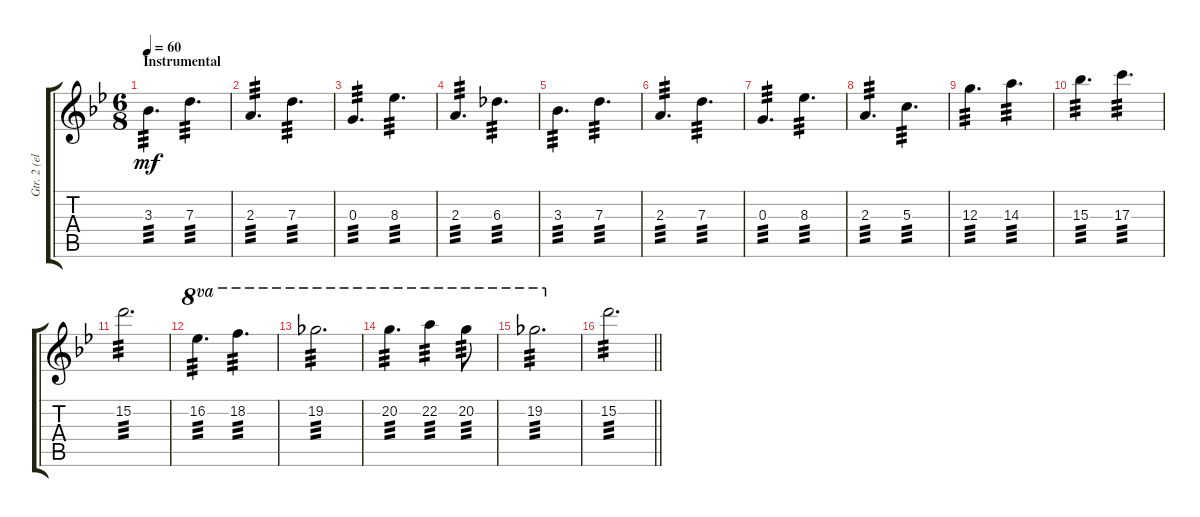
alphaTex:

\track ("Gtr. 2 (elec.)" "Gtr. 2 (el") {instrument distortionguitar}
\staff {score tabs}
\tuning (E4 B3 G3 D3 A2 E2) {hide}
\ts (6 8)
\section ("" "Instrumental")
\tempo 60
\clef g2
\ks bb
3.3.4{d tp 3 dy mf} 7.3.4{d tp 3} |
2.3.4{d tp 3} 7.3.4{d tp 3} |
0.3.4{d tp 3} 8.3.4{d tp 3} |
2.3.4{d tp 3} 6.3.4{d tp 3} |
3.3.4{d tp 3} 7.3.4{d tp 3} |
2.3.4{d tp 3} 7.3.4{d tp 3} |
0.3.4{d tp 3} 8.3.4{d tp 3} |
2.3.4{d tp 3} 5.3.4{d tp 3} |
12.3.4{d tp 3} 14.3.4{d tp 3} |
15.3.4{d tp 3} 17.3.4{d tp 3} |
15.2.2{d tp 3} |
16.2.4{d ot 8va tp 3} 18.2.4{d ot 8va tp 3} |
19.2.2{d ot 8va tp 3} |
20.2.4{d ot 8va tp 3} 22.2.4{ot 8va tp 3} 20.2.8{ot 8va tp 3} |
19.2.2{d ot 8va tp 3} |
\barLineRight lightlight
15.2.2{d tp 3}
